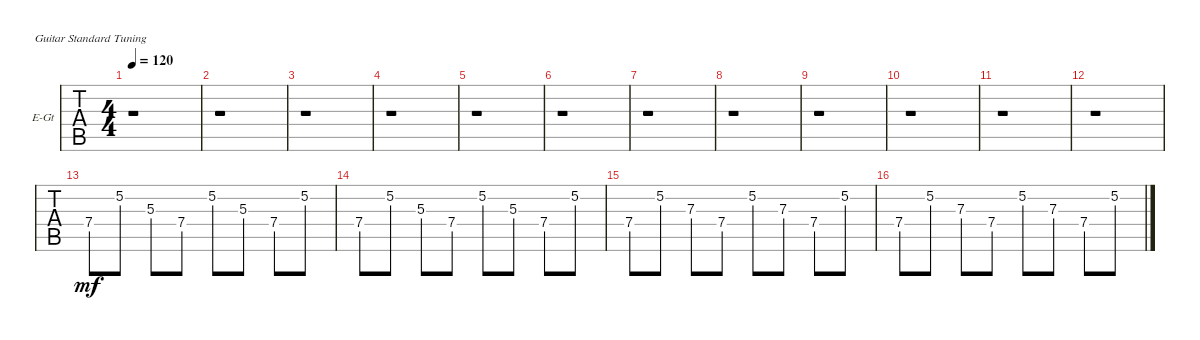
\defaultSystemsLayout 4
\bracketExtendMode groupsimilarinstruments
\firstSystemTrackNameOrientation horizontal
\otherSystemsTrackNameOrientation horizontal
\track ("Electric Guitar" "E-Gt") {instrument electricguitarclean}
\staff {tabs}
\tuning (E4 B3 G3 D3 A2 E2)
\ts (4 4)
\tempo 120
\clef g2
\ks c
r.1{dy mf} |
r.1 |
r.1 |
r.1 |
r.1 |
r.1 |
r.1 |
r.1 |
r.1 |
r.1 |
r.1 |
r.1 |
7.4.8 5.2.8 5.3.8 7.4.8 5.2.8 5.3.8 7.4.8 5.2.8 |
7.4.8 5.2.8 5.3.8 7.4.8 5.2.8 5.3.8 7.4.8 5.2.8 |
7.4.8 5.2.8 7.3.8 7.4.8 5.2.8 7.3.8 7.4.8 5.2.8 |
7.4.8 5.2.8 7.3.8 7.4.8 5.2.8 7.3.8 7.4.8 5.2.8
